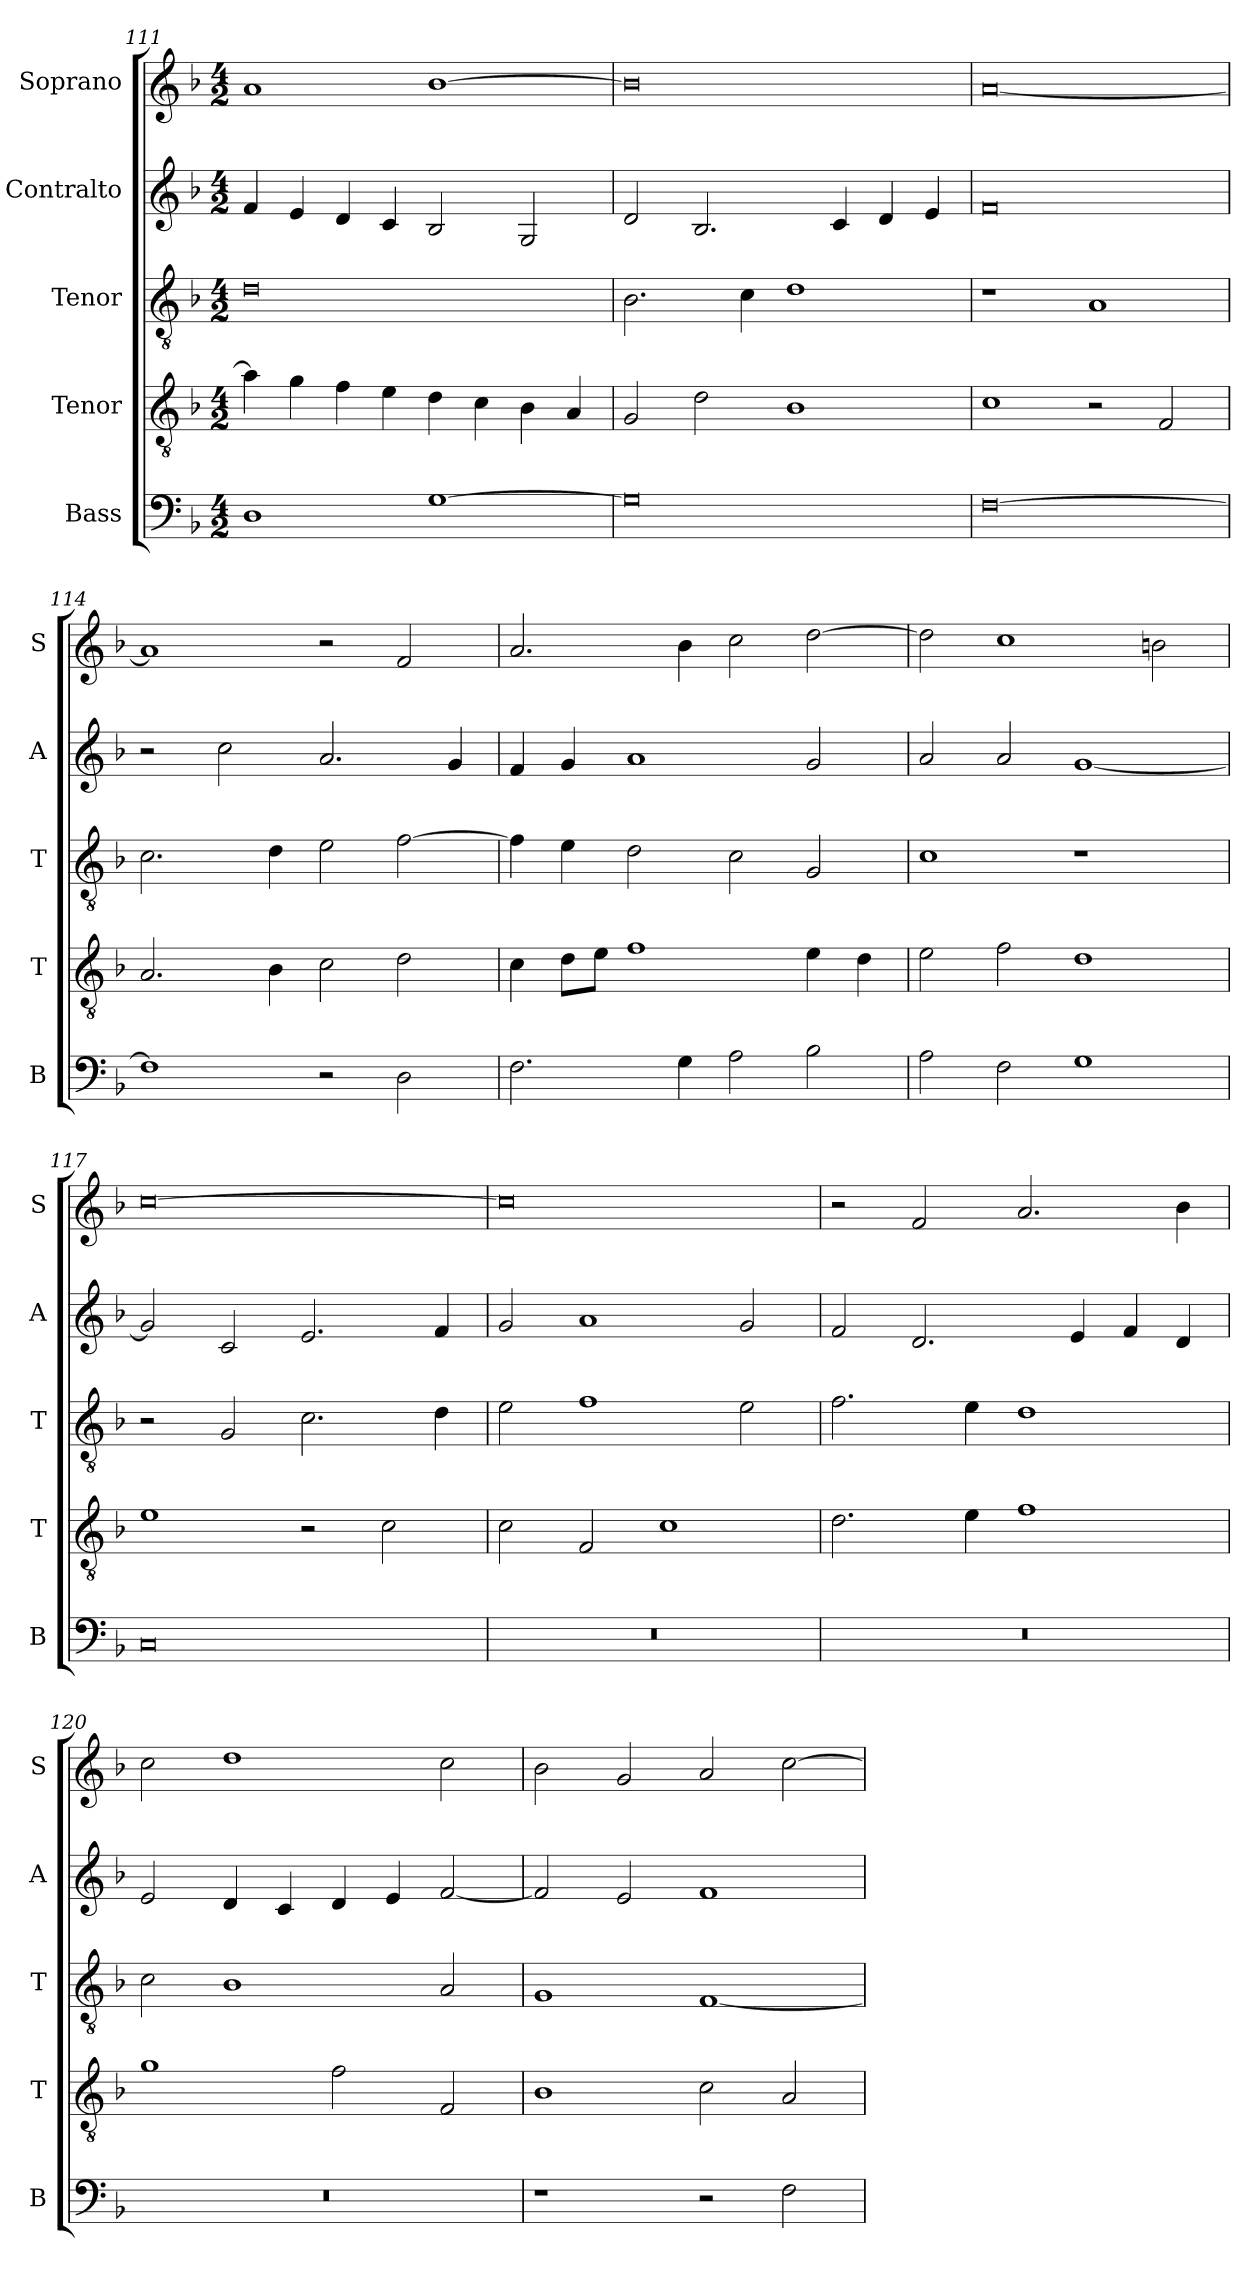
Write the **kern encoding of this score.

**kern	**kern	**kern	**kern	**kern
*part5	*part4	*part3	*part2	*part1
*staff5	*staff4	*staff3	*staff2	*staff1
*I"Bass	*I"Tenor	*I"Tenor	*I"Contralto	*I"Soprano
*I'B	*I'T	*I'T	*I'A	*I'S
*clefF4	*clefGv2	*clefGv2	*clefG2	*clefG2
*k[b-]	*k[b-]	*k[b-]	*k[b-]	*k[b-]
*F:ion	*F:ion	*F:ion	*F:ion	*F:ion
*M4/2	*M4/2	*M4/2	*M4/2	*M4/2
=111	=111	=111	=111	=111
1D	4a]	0d	4f	1a
.	4g	.	4e	.
.	4f	.	4d	.
.	4e	.	4c	.
[1G	4d	.	2B-	[1b-
.	4c	.	.	.
.	4B-	.	2G	.
.	4A	.	.	.
=112	=112	=112	=112	=112
0G]	2G	2.B-	2d	0b-]
.	2d	.	2.B-	.
.	.	4c	.	.
.	1B-	1d	.	.
.	.	.	4c	.
.	.	.	4d	.
.	.	.	4e	.
=113	=113	=113	=113	=113
[0F	1c	1r	0f	[0a
.	2r	1A	.	.
.	2F	.	.	.
=114	=114	=114	=114	=114
1F]	2.A	2.c	2r	1a]
.	.	.	2cc	.
.	4B-	4d	.	.
2r	2c	2e	2.a	2r
2D	2d	[2f	.	2f
.	.	.	4g	.
=115	=115	=115	=115	=115
2.F	4c	4f]	4f	2.a
.	8d\L	4e	4g	.
.	8e\J	.	.	.
.	1f	2d	1a	.
4G	.	.	.	4b-
2A	.	2c	.	2cc
2B-	4e	2G	2g	[2dd
.	4d	.	.	.
=116	=116	=116	=116	=116
2A	2e	1c	2a	2dd]
2F	2f	.	2a	1cc
1G	1d	1r	[1g	.
.	.	.	.	2bn
=117	=117	=117	=117	=117
0C	1e	2r	2g]	[0cc
.	.	2G	2c	.
.	2r	2.c	2.e	.
.	2c	.	.	.
.	.	4d	4f	.
=118	=118	=118	=118	=118
0r	2c	2e	2g	0cc]
.	2F	1f	1a	.
.	1c	.	.	.
.	.	2e	2g	.
=119	=119	=119	=119	=119
0r	2.d	2.f	2f	2r
.	.	.	2.d	2f
.	4e	4e	.	.
.	1f	1d	.	2.a
.	.	.	4e	.
.	.	.	4f	.
.	.	.	4d	4b-
=120	=120	=120	=120	=120
0r	1g	2c	2e	2cc
.	.	1B-	4d	1dd
.	.	.	4c	.
.	2f	.	4d	.
.	.	.	4e	.
.	2F	2A	[2f	2cc
=121	=121	=121	=121	=121
1r	1B-	1G	2f]	2b-
.	.	.	2e	2g
2r	2c	[1F	1f	2a
2F	2A	.	.	[2cc
=	=	=	=	=
*-	*-	*-	*-	*-
